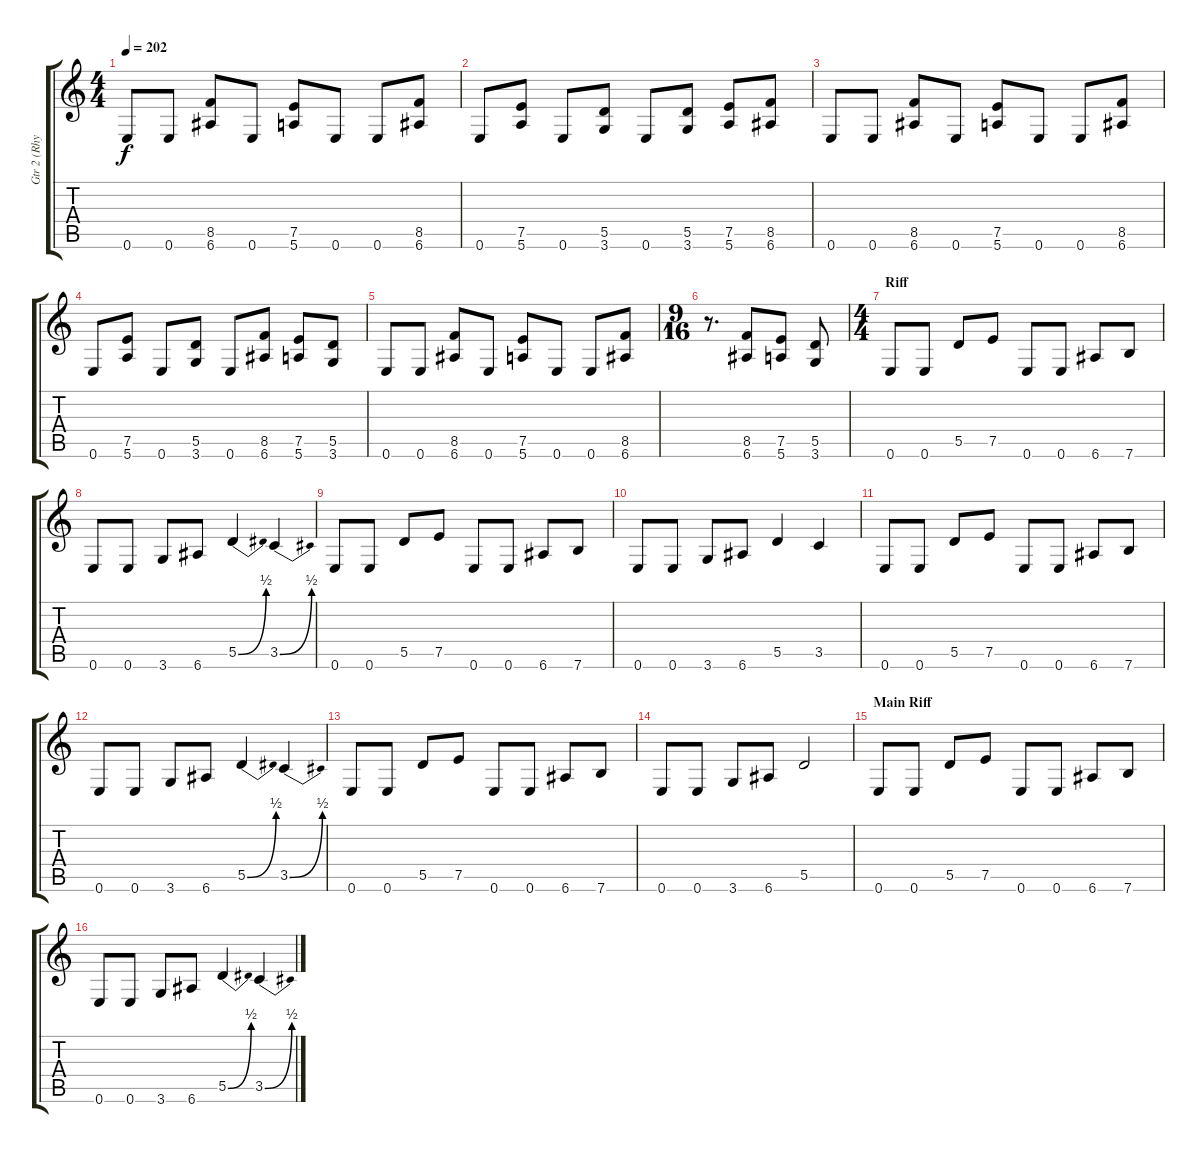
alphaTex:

\track ("Gtr 2 (Rhythm)" "Gtr 2 (Rhy") {instrument distortionguitar}
\staff {score tabs}
\tuning (E4 B3 G3 D3 A2 E2) {hide}
\ts (4 4)
\tempo 202
\clef g2
\ks c
0.6.8{dy f} 0.6.8 (8.5 6.6).8 0.6.8 (7.5 5.6).8 0.6.8 0.6.8 (8.5 6.6).8 |
0.6.8 (7.5 5.6).8 0.6.8 (5.5 3.6).8 0.6.8 (5.5 3.6).8 (7.5 5.6).8 (8.5 6.6).8 |
0.6.8 0.6.8 (8.5 6.6).8 0.6.8 (7.5 5.6).8 0.6.8 0.6.8 (8.5 6.6).8 |
0.6.8 (7.5 5.6).8 0.6.8 (5.5 3.6).8 0.6.8 (8.5 6.6).8 (7.5 5.6).8 (5.5 3.6).8 |
0.6.8 0.6.8 (8.5 6.6).8 0.6.8 (7.5 5.6).8 0.6.8 0.6.8 (8.5 6.6).8 |
\ts (9 16)
r.8{d} (8.5 6.6).8 (7.5 5.6).8 (5.5 3.6).8 |
\ts (4 4)
\section ("" "Riff")
0.6.8 0.6.8 5.5.8 7.5.8 0.6.8 0.6.8 6.6.8 7.6.8 |
0.6.8 0.6.8 3.6.8 6.6.8 5.5{be (bend 0 0 60 2)}.4 3.5{be (bend 0 0 60 2)}.4 |
0.6.8 0.6.8 5.5.8 7.5.8 0.6.8 0.6.8 6.6.8 7.6.8 |
0.6.8 0.6.8 3.6.8 6.6.8 5.5.4 3.5.4 |
0.6.8 0.6.8 5.5.8 7.5.8 0.6.8 0.6.8 6.6.8 7.6.8 |
0.6.8 0.6.8 3.6.8 6.6.8 5.5{be (bend 0 0 60 2)}.4 3.5{be (bend 0 0 60 2)}.4 |
0.6.8 0.6.8 5.5.8 7.5.8 0.6.8 0.6.8 6.6.8 7.6.8 |
0.6.8 0.6.8 3.6.8 6.6.8 5.5.2 |
\section ("" "Main Riff")
0.6.8 0.6.8 5.5.8 7.5.8 0.6.8 0.6.8 6.6.8 7.6.8 |
0.6.8 0.6.8 3.6.8 6.6.8 5.5{be (bend 0 0 60 2)}.4 3.5{be (bend 0 0 60 2)}.4
